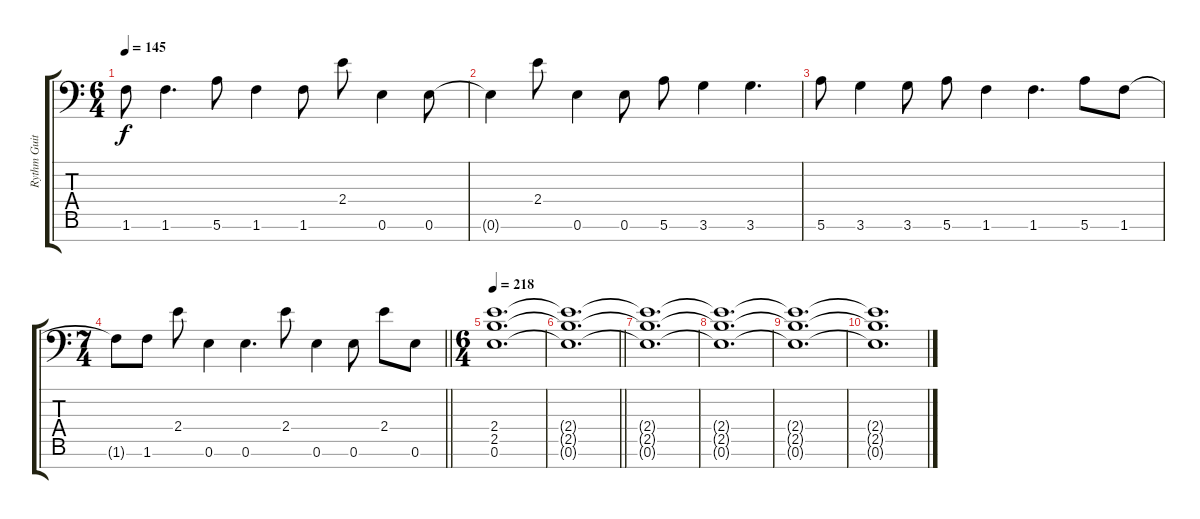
\track ("Rythm Guitar #2" "Rythm Guit") {instrument distortionguitar}
\staff {score tabs}
\tuning (D4 A3 E3 D3 A2 E2 A1) {hide}
\ts (6 4)
\tempo 145
\clef f4
\ks c
1.6{t}.8{dy f} 1.6.4{d} 5.6.8 1.6.4 1.6.8 2.4.8 0.6.4 0.6.8 |
0.6{t}.4 2.4.8 0.6.4 0.6.8 5.6.8 3.6.4 3.6.4{d} |
5.6.8 3.6.4 3.6.8 5.6.8 1.6.4 1.6.4{d} 5.6.8 1.6.8 |
\ts (7 4)
\barLineRight lightlight
1.6{t}.8 1.6.8 2.4.8 0.6.4 0.6.4{d} 2.4.8 0.6.4 0.6.8 2.4.8 0.6.8 |
\ts (6 4)
\section ("" "")
\tempo 218
(2.4 2.5 0.6).1{d volume 8} |
\barLineRight lightlight
(2.4{t} 2.5{t} 0.6{t}).1{d} |
\section ("" "")
(2.4{t} 2.5{t} 0.6{t}).1{d volume 4} |
(2.4{t} 2.5{t} 0.6{t}).1{d} |
(2.4{t} 2.5{t} 0.6{t}).1{d volume 0} |
(2.4{t} 2.5{t} 0.6{t}).1{d}
